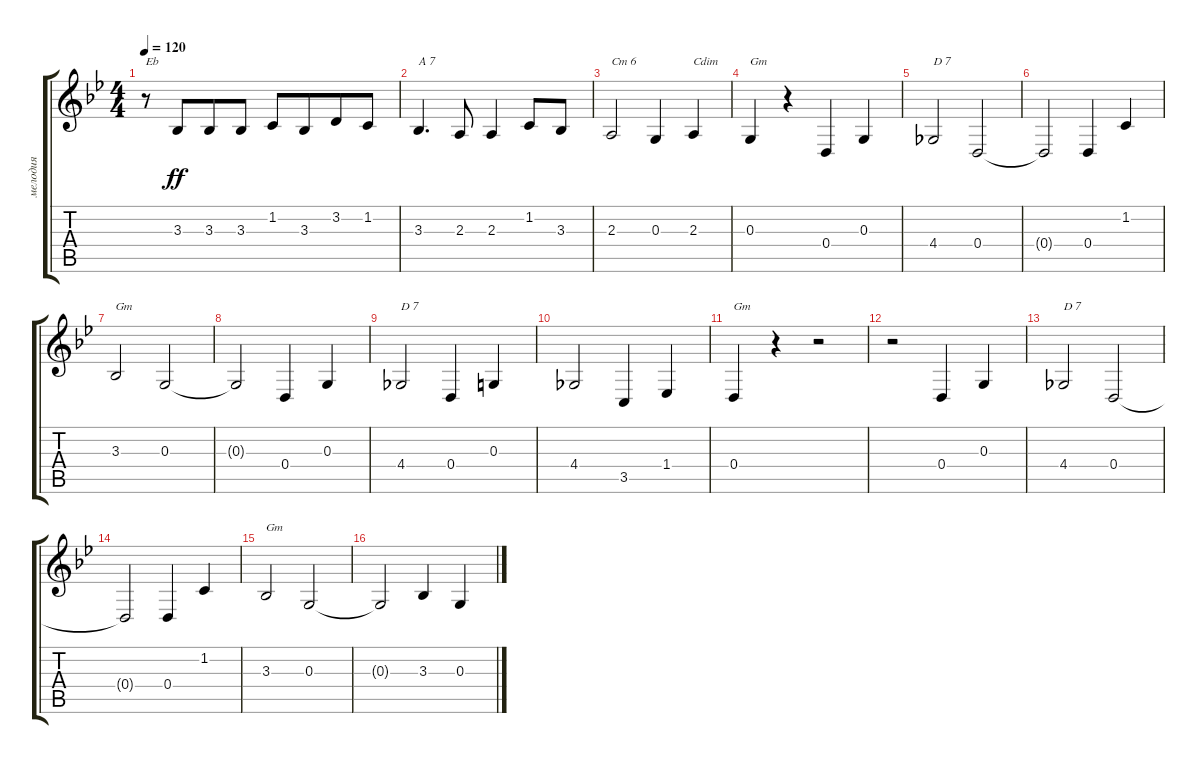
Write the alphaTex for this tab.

\track ("мелодия" "мелодия") {instrument accordion}
\staff {score tabs}
\tuning (E4 B3 G3 D3 A2 E2) {hide}
\ts (4 4)
\tempo 120
\clef g2
\ks gminor
r.8{txt "Eb" dy ff} 3.3.8{beam merge} 3.3.8 3.3.8 1.2.8 3.3.8{beam merge} 3.2.8 1.2.8 |
3.3.4{d txt "A 7"} 2.3.8 2.3.4 1.2.8 3.3.8 |
2.3.2{txt "Cm 6"} 0.3.4 2.3.4{txt "Cdim"} |
0.3.4{txt "Gm"} r.4 0.4.4 0.3.4 |
4.4.2{txt "D 7"} 0.4.2 |
0.4{t}.2 0.4.4 1.2.4 |
3.3.2{txt "Gm"} 0.3.2 |
0.3{t}.2 0.4.4 0.3.4 |
4.4.2{txt "D 7"} 0.4.4 0.3.4 |
4.4.2 3.5.4 1.4.4 |
0.4.4{txt "Gm"} r.4 r.2 |
r.2 0.4.4 0.3.4 |
4.4.2{txt "D 7"} 0.4.2 |
0.4{t}.2 0.4.4 1.2.4 |
3.3.2{txt "Gm"} 0.3.2 |
0.3{t}.2 3.3.4 0.3.4
